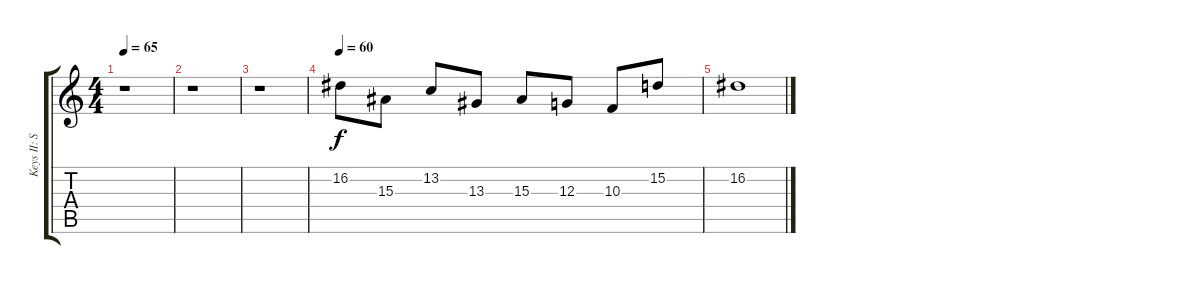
\track ("Keys II: Strings [Insahn]" "Keys II: S") {instrument stringensemble1}
\staff {score tabs}
\tuning (E4 B3 G3 D3 A2 E2) {hide}
\ts (4 4)
\tempo 65
\clef g2
\ks c
r.1{dy f} |
r.1 |
r.1 |
\tempo 40
\tempo 60
16.2.8 15.3.8 13.2.8 13.3.8 15.3.8 12.3.8 10.3.8 15.2.8 |
16.2.1
